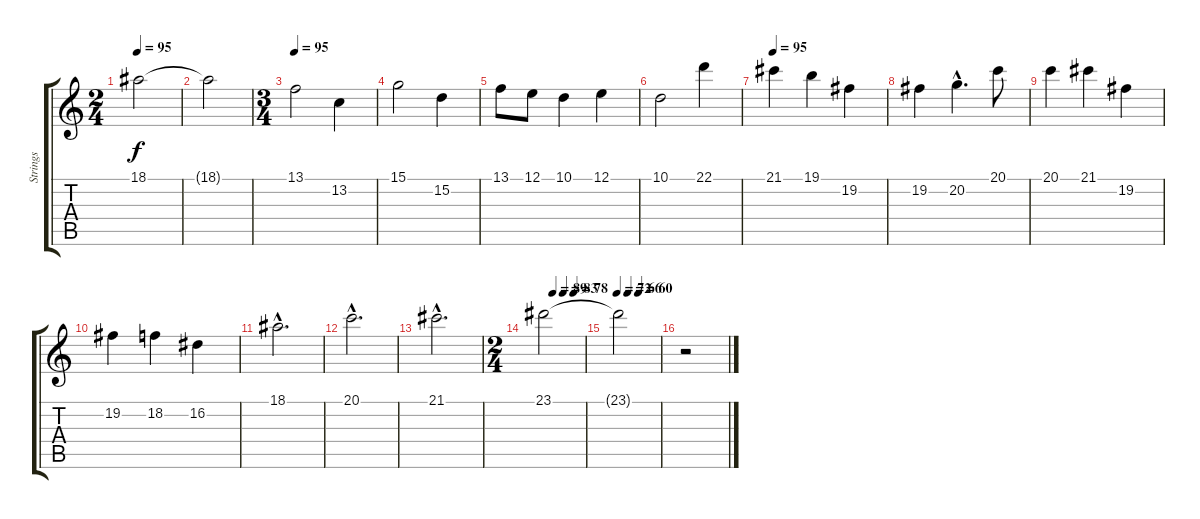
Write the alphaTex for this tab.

\track ("Strings" "Strings") {instrument stringensemble2}
\staff {score tabs}
\tuning (E4 B3 G3 D3 A2 E2) {hide}
\ts (2 4)
\tempo 95
\clef g2
\ks c
18.1.2{dy f} |
18.1{t}.2 |
\ts (3 4)
\tempo 95
13.1.2 13.2.4 |
15.1.2 15.2.4 |
13.1.8 12.1.8 10.1.4 12.1.4 |
10.1.2 22.1.4 |
\tempo 95
21.1.4 19.1.4 19.2.4 |
19.2.4 20.2{hac}.4{d} 20.1.8 |
20.1.4 21.1.4 19.2.4 |
19.2.4 18.2.4 16.2.4 |
18.1{hac}.2{d} |
20.1{hac}.2{d} |
21.1{hac}.2{d} |
\ts (2 4)
\tempo (89 0.25)
\tempo (83 0.5)
\tempo (78 0.75)
23.1.2 |
\tempo 72
\tempo (66 0.25)
\tempo (60 0.5)
23.1{t}.2 |
r.2
